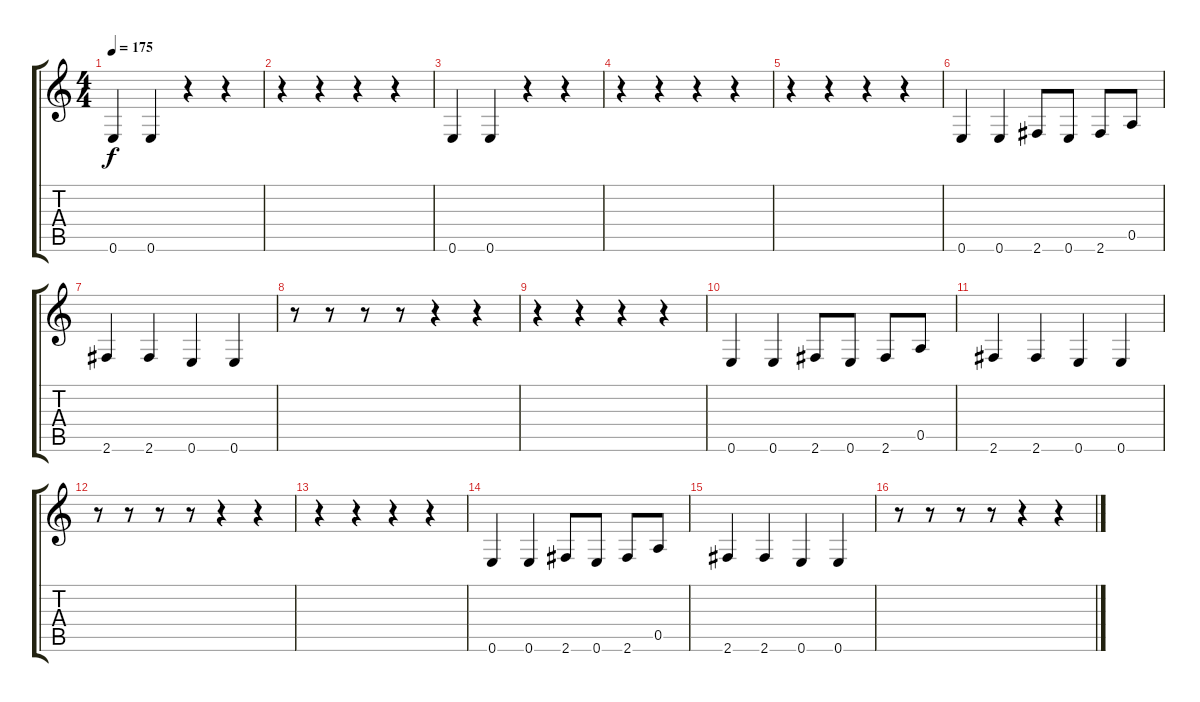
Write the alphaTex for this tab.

\track "" {instrument electricbassfinger}
\staff {score tabs}
\tuning (E4 B3 G3 D3 A2 E2) {hide}
\ts (4 4)
\tempo 175
\clef g2
\ks c
0.6.4{dy f} 0.6.4 r.4 r.4 |
r.4 r.4 r.4 r.4 |
0.6.4 0.6.4 r.4 r.4 |
r.4 r.4 r.4 r.4 |
r.4 r.4 r.4 r.4 |
0.6.4 0.6.4 2.6.8 0.6.8 2.6.8 0.5.8 |
2.6.4 2.6.4 0.6.4 0.6.4 |
r.8 r.8 r.8 r.8 r.4 r.4 |
r.4 r.4 r.4 r.4 |
0.6.4 0.6.4 2.6.8 0.6.8 2.6.8 0.5.8 |
2.6.4 2.6.4 0.6.4 0.6.4 |
r.8 r.8 r.8 r.8 r.4 r.4 |
r.4 r.4 r.4 r.4 |
0.6.4 0.6.4 2.6.8 0.6.8 2.6.8 0.5.8 |
2.6.4 2.6.4 0.6.4 0.6.4 |
r.8 r.8 r.8 r.8 r.4 r.4
